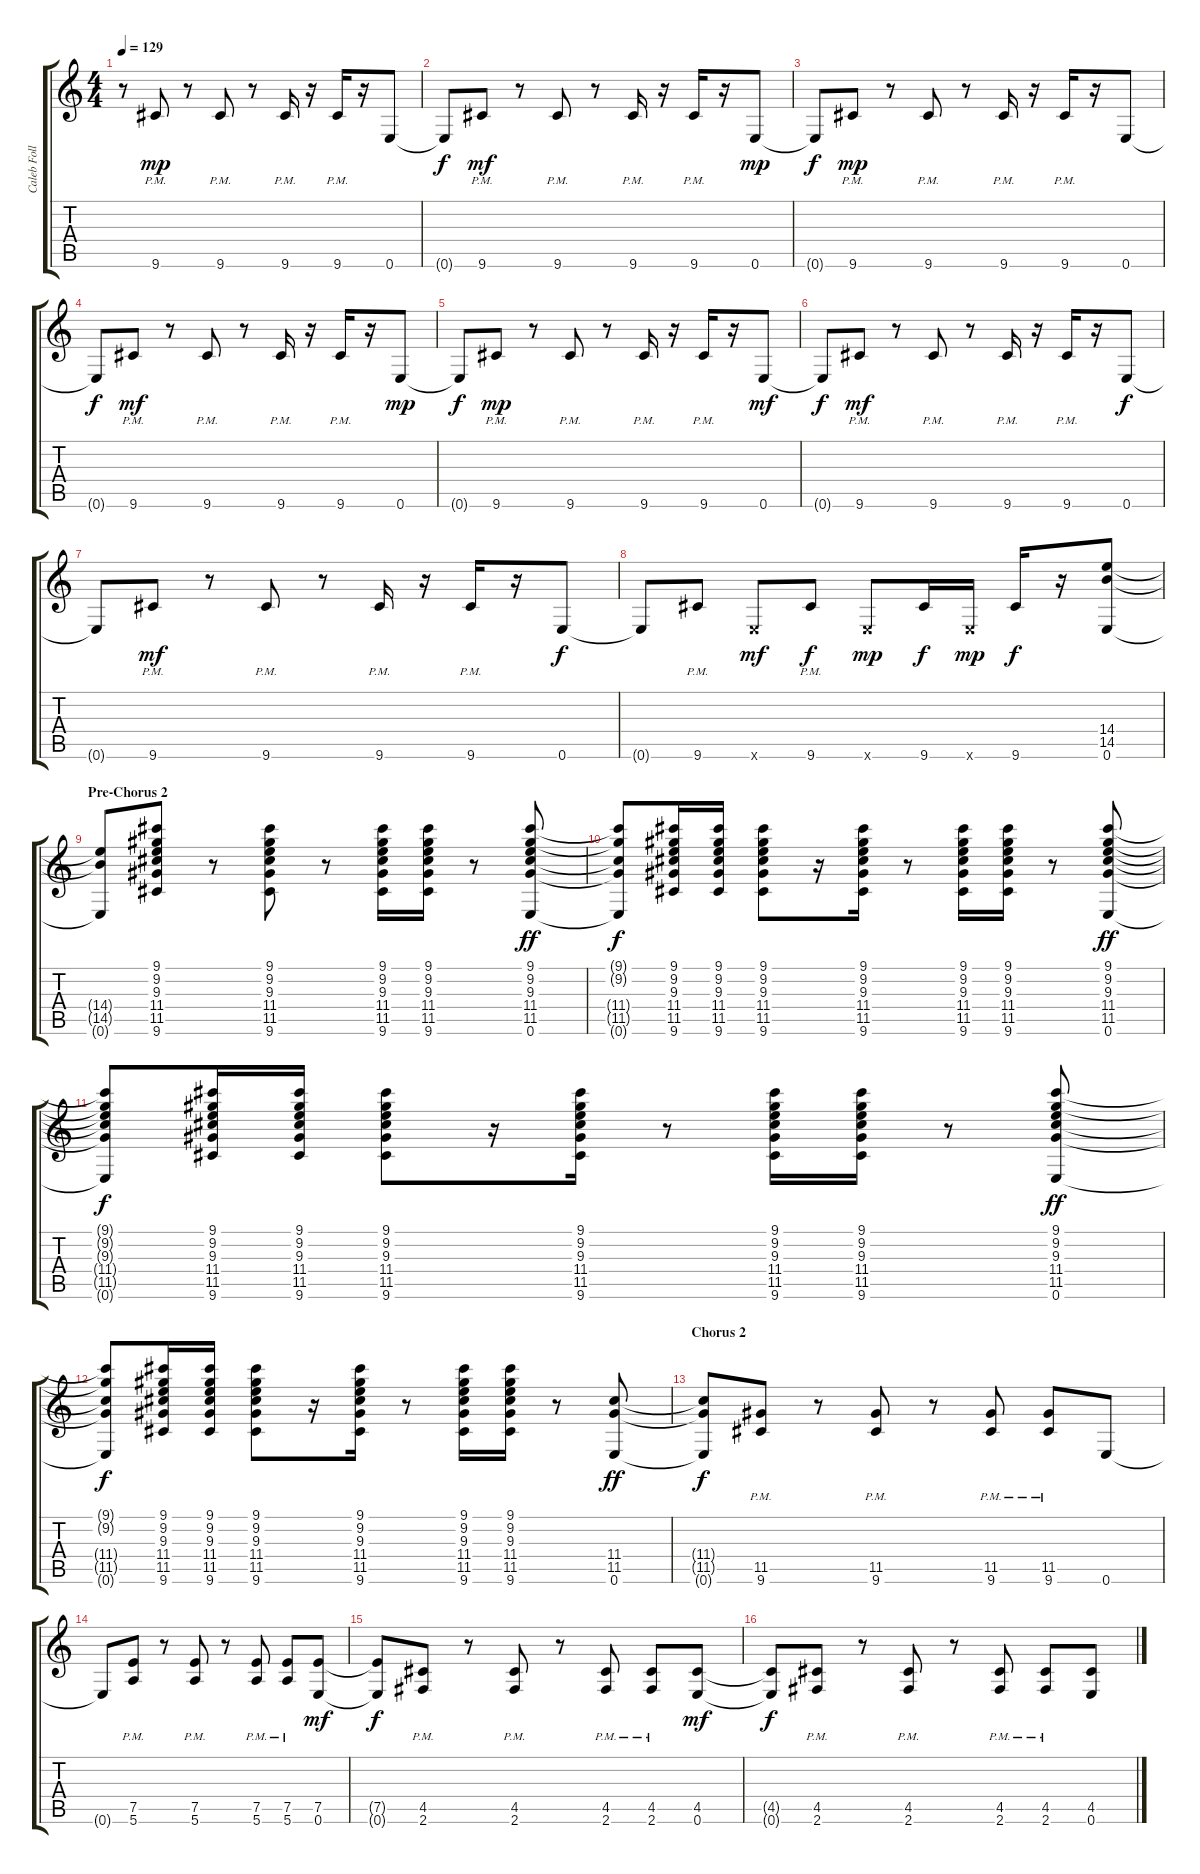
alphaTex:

\track ("Caleb Followill" "Caleb Foll") {instrument distortionguitar}
\staff {score tabs}
\tuning (E4 B3 G3 D3 A2 E2) {hide}
\ts (4 4)
\tempo 129
\clef g2
\ks c
r.8{dy f} 9.6{pm}.8{dy mp} r.8 9.6{pm}.8 r.8 9.6{pm}.16 r.16 9.6{pm}.16 r.16 0.6.8 |
0.6{t}.8{dy f} 9.6{pm}.8{dy mf} r.8 9.6{pm}.8 r.8 9.6{pm}.16 r.16 9.6{pm}.16 r.16 0.6.8{dy mp} |
0.6{t}.8{dy f} 9.6{pm}.8{dy mp} r.8 9.6{pm}.8 r.8 9.6{pm}.16 r.16 9.6{pm}.16 r.16 0.6.8 |
0.6{t}.8{dy f} 9.6{pm}.8{dy mf} r.8 9.6{pm}.8 r.8 9.6{pm}.16 r.16 9.6{pm}.16 r.16 0.6.8{dy mp} |
0.6{t}.8{dy f} 9.6{pm}.8{dy mp} r.8 9.6{pm}.8 r.8 9.6{pm}.16 r.16 9.6{pm}.16 r.16 0.6.8{dy mf} |
0.6{t}.8{dy f} 9.6{pm}.8{dy mf} r.8 9.6{pm}.8 r.8 9.6{pm}.16 r.16 9.6{pm}.16 r.16 0.6.8{dy f} |
0.6{t}.8 9.6{pm}.8{dy mf} r.8 9.6{pm}.8 r.8 9.6{pm}.16 r.16 9.6{pm}.16 r.16 0.6.8{dy f} |
0.6{t}.8 9.6{pm}.8 0.6{x}.8{dy mf} 9.6{pm}.8{dy f} 0.6{x}.8{dy mp} 9.6.16{dy f} 0.6{x}.16{dy mp} 9.6.16{dy f} r.16 (14.4 14.5 0.6).8 |
\section ("" "Pre-Chorus 2")
(14.4{t} 14.5{t} 0.6{t}).8 (9.1 9.2 9.3 11.4 11.5 9.6).8 r.8 (9.1 9.2 9.3 11.4 11.5 9.6).8 r.8 (9.1 9.2 9.3 11.4 11.5 9.6).16 (9.1 9.2 9.3 11.4 11.5 9.6).16 r.8 (9.1 9.2 9.3 11.4 11.5 0.6).8{dy ff} |
(9.1{t} 9.2{t} 11.4{t} 11.5{t} 0.6{t}).8{dy f} (9.1 9.2 9.3 11.4 11.5 9.6).16 (9.1 9.2 9.3 11.4 11.5 9.6).16 (9.1 9.2 9.3 11.4 11.5 9.6).8 r.16 (9.1 9.2 9.3 11.4 11.5 9.6).16 r.8 (9.1 9.2 9.3 11.4 11.5 9.6).16 (9.1 9.2 9.3 11.4 11.5 9.6).16 r.8 (9.1 9.2 9.3 11.4 11.5 0.6).8{dy ff} |
(9.1{t} 9.2{t} 9.3{t} 11.4{t} 11.5{t} 0.6{t}).8{dy f} (9.1 9.2 9.3 11.4 11.5 9.6).16 (9.1 9.2 9.3 11.4 11.5 9.6).16 (9.1 9.2 9.3 11.4 11.5 9.6).8 r.16 (9.1 9.2 9.3 11.4 11.5 9.6).16 r.8 (9.1 9.2 9.3 11.4 11.5 9.6).16 (9.1 9.2 9.3 11.4 11.5 9.6).16 r.8 (9.1 9.2 9.3 11.4 11.5 0.6).8{dy ff} |
(9.1{t} 9.2{t} 11.4{t} 11.5{t} 0.6{t}).8{dy f} (9.1 9.2 9.3 11.4 11.5 9.6).16 (9.1 9.2 9.3 11.4 11.5 9.6).16 (9.1 9.2 9.3 11.4 11.5 9.6).8 r.16 (9.1 9.2 9.3 11.4 11.5 9.6).16 r.8 (9.1 9.2 9.3 11.4 11.5 9.6).16 (9.1 9.2 9.3 11.4 11.5 9.6).16 r.8 (11.4 11.5 0.6).8{dy ff} |
\section ("" "Chorus 2 ")
(11.4{t} 11.5{t} 0.6{t}).8{dy f} (11.5{pm} 9.6{pm}).8 r.8 (11.5{pm} 9.6{pm}).8 r.8 (11.5{pm} 9.6{pm}).8 (11.5{pm} 9.6{pm}).8 0.6.8 |
0.6{t}.8 (7.5{pm} 5.6{pm}).8 r.8 (7.5{pm} 5.6{pm}).8 r.8 (7.5{pm} 5.6{pm}).8 (7.5{pm} 5.6{pm}).8 (7.5 0.6).8{dy mf} |
(7.5{t} 0.6{t}).8{dy f} (4.5{pm} 2.6{pm}).8 r.8 (4.5{pm} 2.6{pm}).8 r.8 (4.5{pm} 2.6{pm}).8 (4.5{pm} 2.6{pm}).8 (4.5 0.6).8{dy mf} |
(4.5{t} 0.6{t}).8{dy f} (4.5{pm} 2.6{pm}).8 r.8 (4.5{pm} 2.6{pm}).8 r.8 (4.5{pm} 2.6{pm}).8 (4.5{pm} 2.6{pm}).8 (4.5 0.6).8
